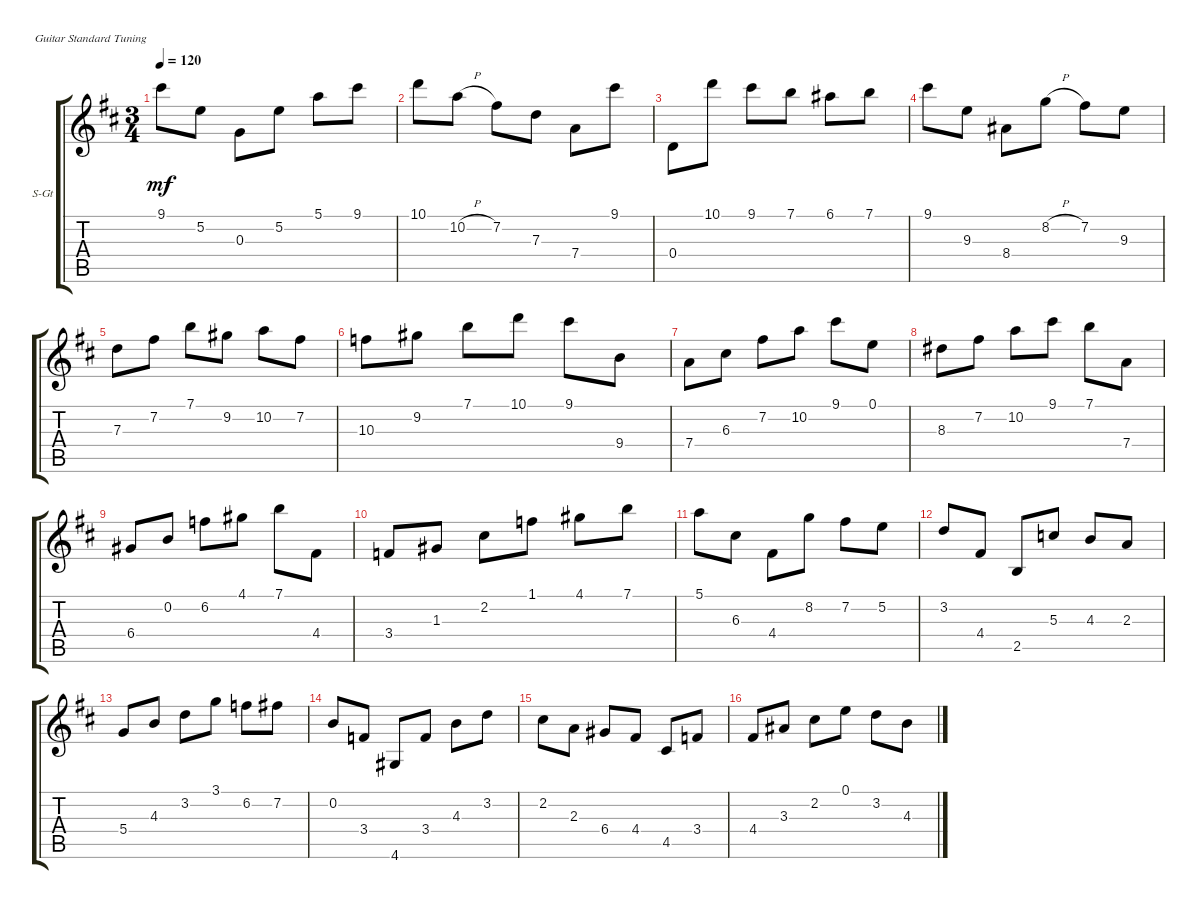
\defaultSystemsLayout 4
\bracketExtendMode groupsimilarinstruments
\firstSystemTrackNameOrientation horizontal
\otherSystemsTrackNameOrientation horizontal
\track ("Steel Guitar" "S-Gt") {instrument acousticguitarsteel}
\staff {score tabs}
\tuning (E4 B3 G3 D3 A2 E2)
\ts (3 4)
\tempo 120
\clef g2
\ks d
9.1.8{dy mf} 5.2.8 0.3.8 5.2.8 5.1.8 9.1.8 |
10.1.8 10.2{h}.8 7.2.8 7.3.8 7.4.8 9.1.8 |
0.4.8 10.1.8 9.1.8 7.1.8 6.1.8 7.1.8 |
9.1.8 9.3.8 8.4.8 8.2{h}.8 7.2.8 9.3.8 |
7.3.8 7.2.8 7.1.8 9.2.8 10.2.8 7.2.8 |
10.3.8 9.2.8 7.1.8 10.1.8 9.1.8 9.4.8 |
7.4.8 6.3.8 7.2.8 10.2.8 9.1.8 0.1.8 |
8.3.8 7.2.8 10.2.8 9.1.8 7.1.8 7.4.8 |
6.4.8 0.2.8 6.2.8 4.1.8 7.1.8 4.4.8 |
3.4.8 1.3.8 2.2.8 1.1.8 4.1.8 7.1.8 |
5.1.8 6.3.8 4.4.8 8.2.8 7.2.8 5.2.8 |
3.2.8 4.4.8 2.5.8 5.3.8 4.3.8 2.3.8 |
5.4.8 4.3.8 3.2.8 3.1.8 6.2.8 7.2.8 |
0.2.8 3.4.8 4.6.8 3.4.8 4.3.8 3.2.8 |
2.2.8 2.3.8 6.4.8 4.4.8 4.5.8 3.4.8 |
4.4.8 3.3.8 2.2.8 0.1.8 3.2.8 4.3.8
